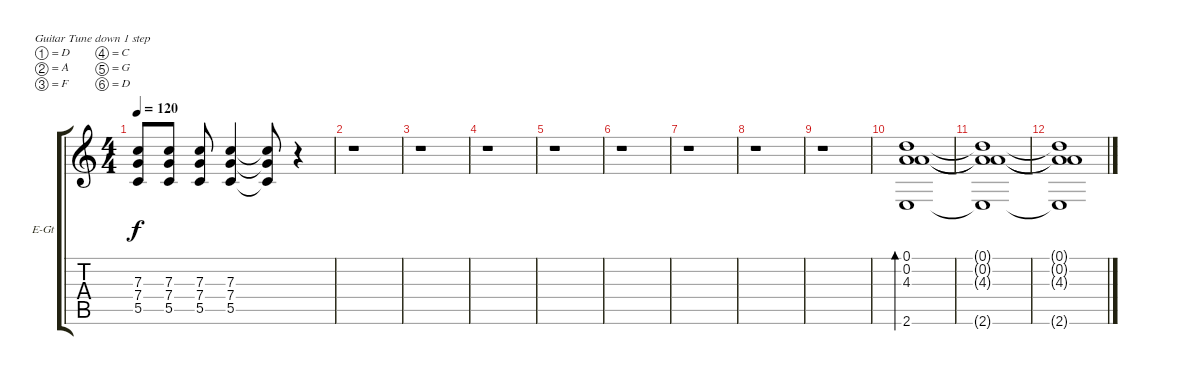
\bracketExtendMode groupsimilarinstruments
\firstSystemTrackNameOrientation horizontal
\otherSystemsTrackNameOrientation horizontal
\track ("Distortion Guitar" "E-Gt") {instrument distortionguitar}
\staff {score tabs}
\tuning (D4 A3 F3 C3 G2 D2)
\ts (4 4)
\tempo 120
\clef g2
\ks c
(7.3 7.4 5.5).8{dy f} (7.3 7.4 5.5).8 (7.3 7.4 5.5).8 (7.3 7.4 5.5).4 (7.3{t} 7.4{t} 5.5{t}).8 r.4 |
r.1 |
r.1 |
r.1 |
r.1 |
r.1 |
r.1 |
r.1 |
r.1 |
(0.1 0.2 4.3 2.6).1{bd 120} |
(0.1{t} 0.2{t} 4.3{t} 2.6{t}).1 |
(0.1{t} 0.2{t} 4.3{t} 2.6{t}).1
